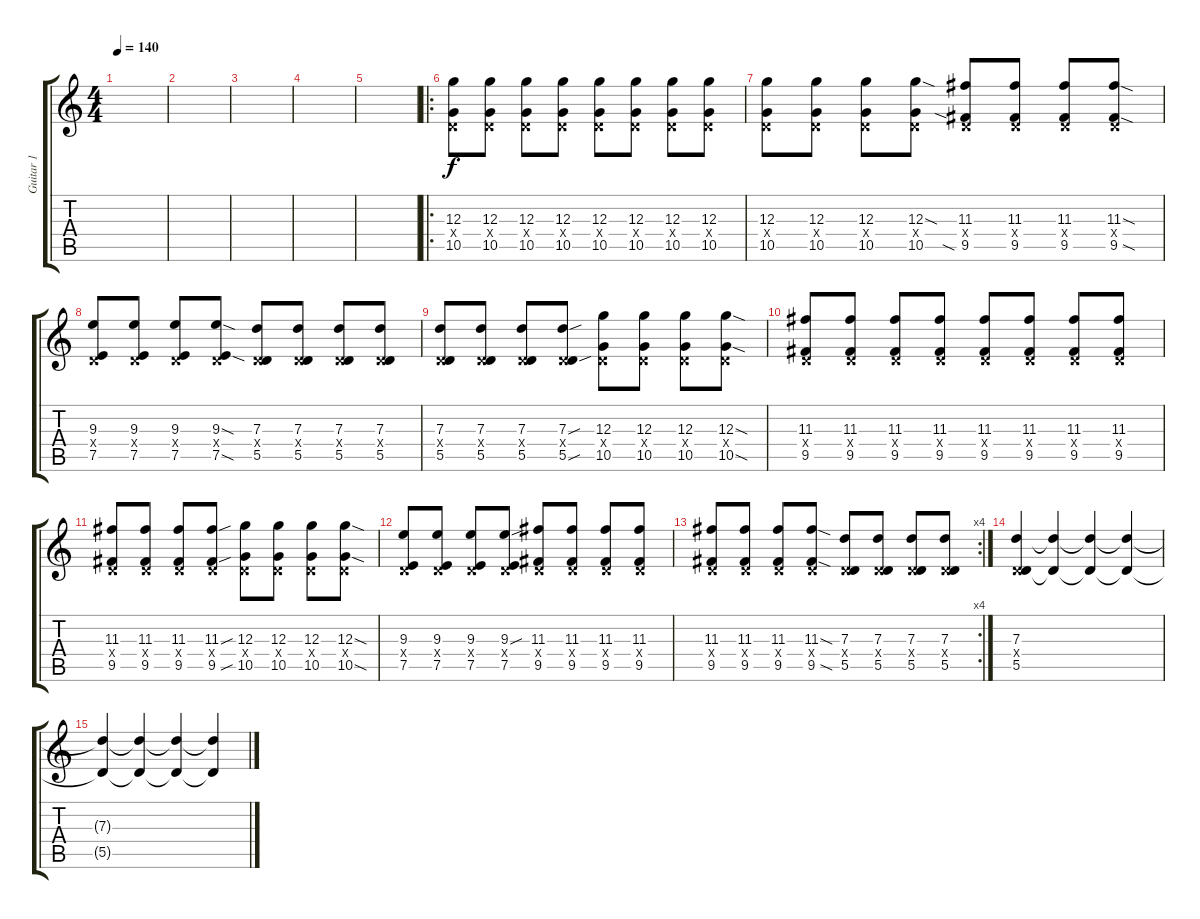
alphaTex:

\track ("Guitar 1" "Guitar 1") {instrument electricguitarclean}
\staff {score tabs}
\tuning (E4 B3 G3 D3 A2 E2) {hide}
\ts (4 4)
\tempo 140
\clef g2
\ks c
|
|
|
|
|
\ro
(12.3 0.4{x} 10.5).8 (12.3 0.4{x} 10.5).8 (12.3 0.4{x} 10.5).8 (12.3 0.4{x} 10.5).8 (12.3 0.4{x} 10.5).8 (12.3 0.4{x} 10.5).8 (12.3 0.4{x} 10.5).8 (12.3 0.4{x} 10.5).8 |
(12.3 0.4{x} 10.5).8 (12.3 0.4{x} 10.5).8 (12.3 0.4{x} 10.5).8 (12.3{sod} 0.4{x} 10.5).8 (11.3 0.4{x} 9.5{sia}).8 (11.3 0.4{x} 9.5).8 (11.3 0.4{x} 9.5).8 (11.3{sod} 0.4{x} 9.5{sod}).8 |
(9.3 0.4{x} 7.5).8 (9.3 0.4{x} 7.5).8 (9.3 0.4{x} 7.5).8 (9.3{sod} 0.4{x} 7.5{sod}).8 (7.3 0.4{x} 5.5).8 (7.3 0.4{x} 5.5).8 (7.3 0.4{x} 5.5).8 (7.3 0.4{x} 5.5).8 |
(7.3 0.4{x} 5.5).8 (7.3 0.4{x} 5.5).8 (7.3 0.4{x} 5.5).8 (7.3{sou} 0.4{x} 5.5{sou}).8 (12.3 0.4{x} 10.5).8 (12.3 0.4{x} 10.5).8 (12.3 0.4{x} 10.5).8 (12.3{sod} 0.4{x} 10.5{sod}).8 |
(11.3 0.4{x} 9.5).8 (11.3 0.4{x} 9.5).8 (11.3 0.4{x} 9.5).8 (11.3 0.4{x} 9.5).8 (11.3 0.4{x} 9.5).8 (11.3 0.4{x} 9.5).8 (11.3 0.4{x} 9.5).8 (11.3 0.4{x} 9.5).8 |
(11.3 0.4{x} 9.5).8 (11.3 0.4{x} 9.5).8 (11.3 0.4{x} 9.5).8 (11.3{sou} 0.4{x} 9.5{sou}).8 (12.3 0.4{x} 10.5).8 (12.3 0.4{x} 10.5).8 (12.3 0.4{x} 10.5).8 (12.3{sod} 0.4{x} 10.5{sod}).8 |
(9.3 0.4{x} 7.5).8 (9.3 0.4{x} 7.5).8 (9.3 0.4{x} 7.5).8 (9.3{sou} 0.4{x} 7.5).8 (11.3 0.4{x} 9.5).8 (11.3 0.4{x} 9.5).8 (11.3 0.4{x} 9.5).8 (11.3 0.4{x} 9.5).8 |
\rc 4
(11.3 0.4{x} 9.5).8 (11.3 0.4{x} 9.5).8 (11.3 0.4{x} 9.5).8 (11.3{sod} 0.4{x} 9.5{sod}).8 (7.3 0.4{x} 5.5).8 (7.3 0.4{x} 5.5).8 (7.3 0.4{x} 5.5).8 (7.3 0.4{x} 5.5).8 |
(7.3 0.4{x} 5.5).4 (7.3{t} 5.5{t}).4 (7.3{t} 5.5{t}).4 (7.3{t} 5.5{t}).4 |
(7.3{t} 5.5{t}).4 (7.3{t} 5.5{t}).4 (7.3{t} 5.5{t}).4 (7.3{t} 5.5{t}).4
